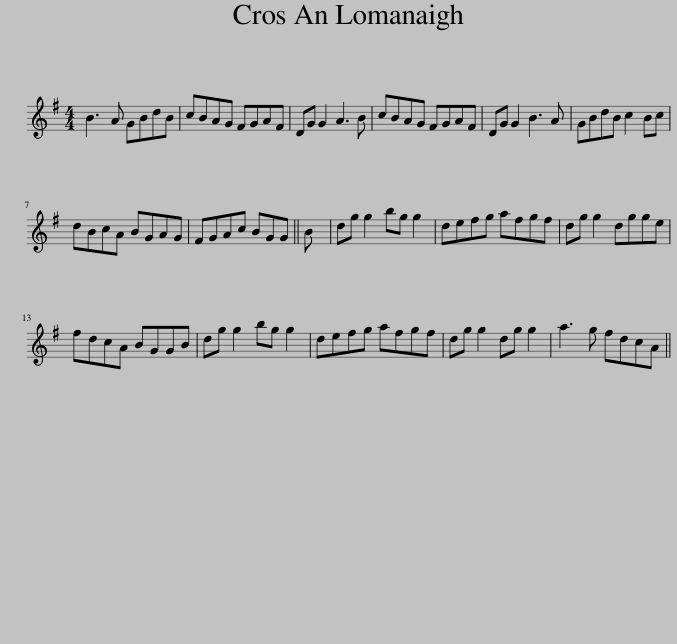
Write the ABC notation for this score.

X:1
L:1/8
M:4/4
I:linebreak $
K:G
V:1 treble
V:1
 B3 A GBdB | cBAG FGAF | DG G2 A3 B | cBAG FGAF | DG G2 B3 A | %5
 GBdB c2 Bc |$ dBcA BGAG | FGAc BGG || B | dg g2 bg g2 | %10
 defg afgf | dg g2 dgge |$ fdcA BGGB | dg g2 bg g2 | defg afgf | %15
 dg g2 dg g2 | a3 g fdcA || %17
